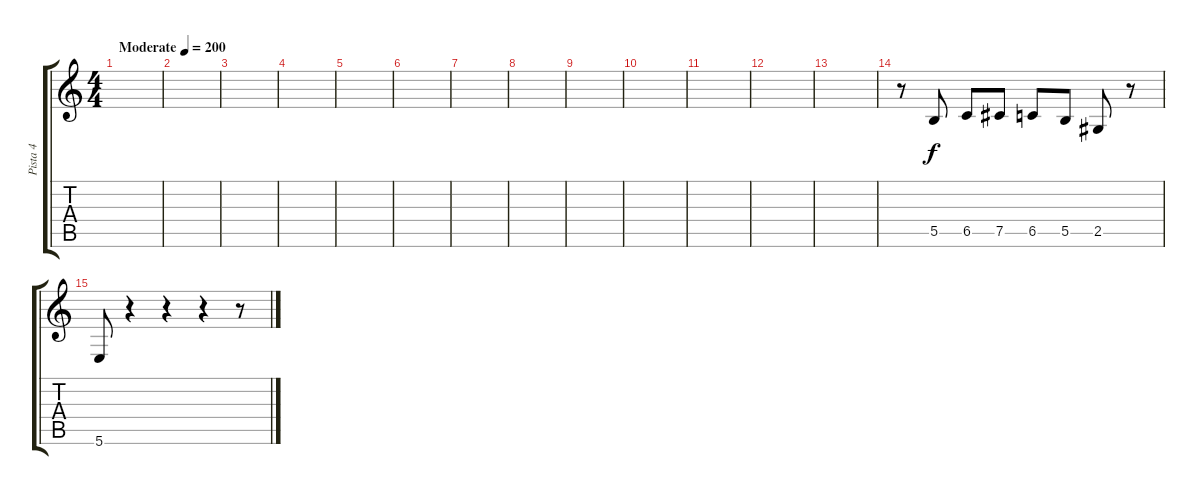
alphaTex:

\track ("Pista 4" "Pista 4") {instrument contrabass}
\staff {score tabs}
\tuning (Db4 Ab3 E3 B2 Gb2 B1) {hide}
\ts (4 4)
\tempo (200 "Moderate")
\clef g2
\ks c
|
|
|
|
|
|
|
|
|
|
|
|
|
r.8 5.5.8 6.5.8 7.5.8 6.5.8 5.5.8 2.5.8 r.8 |
5.6.8{volume 8} r.4 r.4 r.4 r.8
